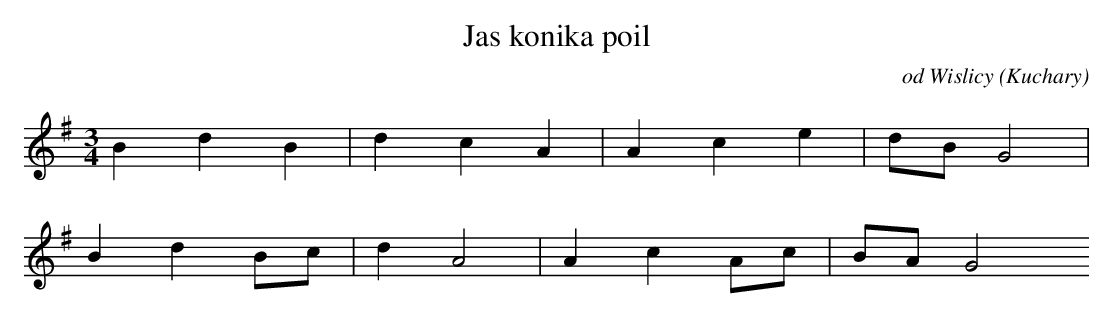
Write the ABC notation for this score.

X:1
T: Jas konika poil
O: od Wislicy (Kuchary)
M: 3/4
L: 1/8
K: G
B2d2B2 | d2c2A2 | A2c2e2 | dBG4 |
B2d2Bc | d2A4 | A2c2Ac | BAG4
